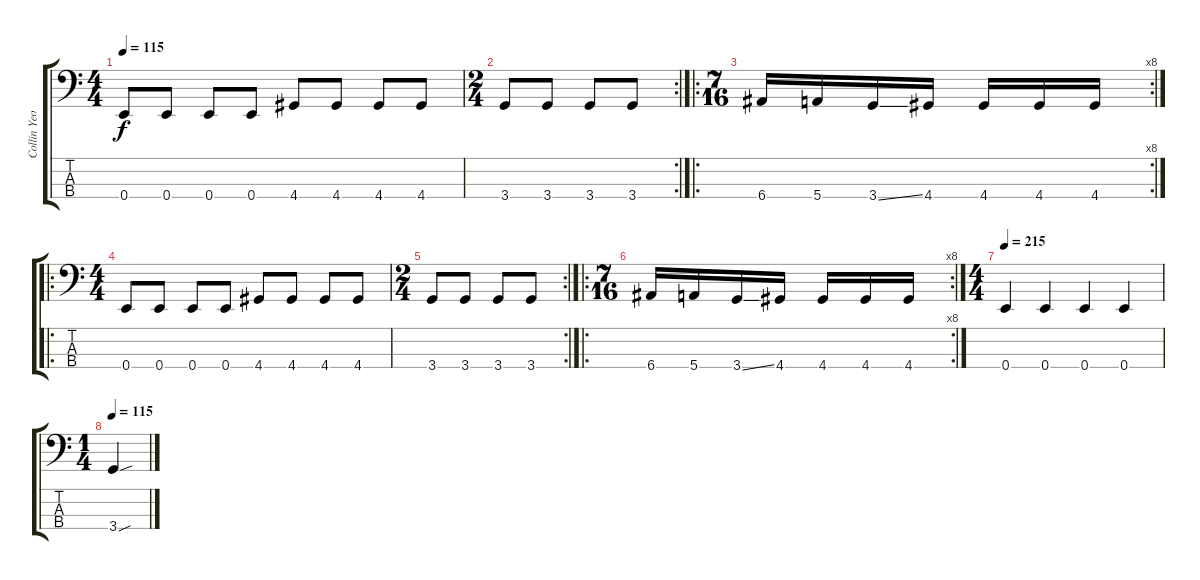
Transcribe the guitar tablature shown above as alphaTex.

\track ("Collin Yeo" "Collin Yeo") {instrument electricbasspick}
\staff {score tabs}
\tuning (G2 D2 A1 E1) {hide}
\ts (4 4)
\tempo 115
\clef f4
\ks c
0.4.8{dy f instrument electricbasspick} 0.4.8 0.4.8 0.4.8 4.4.8 4.4.8 4.4.8 4.4.8 |
\rc 2
\ts (2 4)
3.4.8 3.4.8 3.4.8 3.4.8 |
\ro
\rc 8
\ts (7 16)
6.4.16 5.4.16 3.4{ss}.16 4.4.16 4.4.16 4.4.16 4.4.16 |
\ro
\ts (4 4)
0.4.8 0.4.8 0.4.8 0.4.8 4.4.8 4.4.8 4.4.8 4.4.8 |
\rc 2
\ts (2 4)
3.4.8 3.4.8 3.4.8 3.4.8 |
\ro
\rc 8
\ts (7 16)
6.4.16 5.4.16 3.4{ss}.16 4.4.16 4.4.16 4.4.16 4.4.16 |
\ts (4 4)
\tempo 215
0.4.4 0.4.4 0.4.4 0.4.4 |
\ts (1 4)
\tempo 115
3.4{sou}.4
